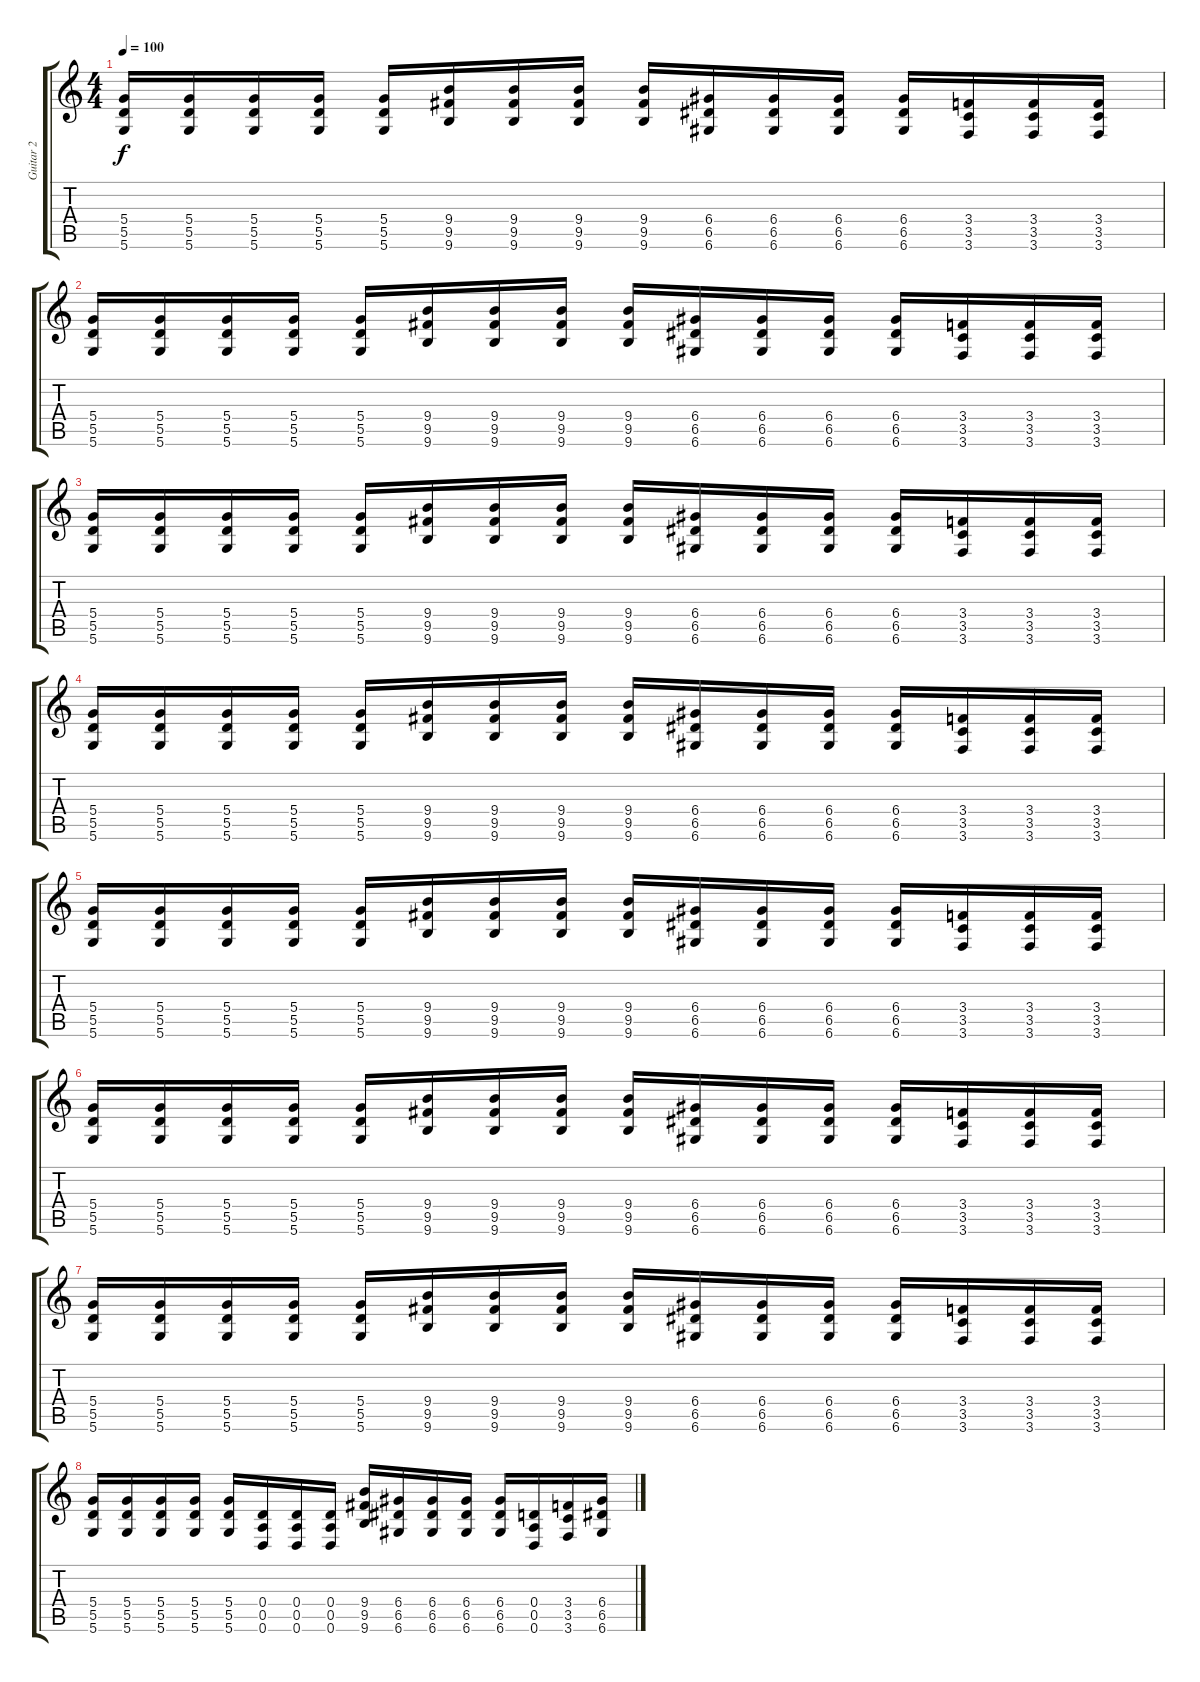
\track ("Guitar 2" "Guitar 2") {instrument distortionguitar}
\staff {score tabs}
\tuning (E4 B3 G3 D3 A2 D2) {hide}
\ts (4 4)
\tempo 100
\clef g2
\ks c
(5.4 5.5 5.6).16{dy f} (5.4 5.5 5.6).16 (5.4 5.5 5.6).16 (5.4 5.5 5.6).16 (5.4 5.5 5.6).16 (9.4 9.5 9.6).16 (9.4 9.5 9.6).16 (9.4 9.5 9.6).16 (9.4 9.5 9.6).16 (6.4 6.5 6.6).16 (6.4 6.5 6.6).16 (6.4 6.5 6.6).16 (6.4 6.5 6.6).16 (3.4 3.5 3.6).16 (3.4 3.5 3.6).16 (3.4 3.5 3.6).16 |
(5.4 5.5 5.6).16 (5.4 5.5 5.6).16 (5.4 5.5 5.6).16 (5.4 5.5 5.6).16 (5.4 5.5 5.6).16 (9.4 9.5 9.6).16 (9.4 9.5 9.6).16 (9.4 9.5 9.6).16 (9.4 9.5 9.6).16 (6.4 6.5 6.6).16 (6.4 6.5 6.6).16 (6.4 6.5 6.6).16 (6.4 6.5 6.6).16 (3.4 3.5 3.6).16 (3.4 3.5 3.6).16 (3.4 3.5 3.6).16 |
(5.4 5.5 5.6).16 (5.4 5.5 5.6).16 (5.4 5.5 5.6).16 (5.4 5.5 5.6).16 (5.4 5.5 5.6).16 (9.4 9.5 9.6).16 (9.4 9.5 9.6).16 (9.4 9.5 9.6).16 (9.4 9.5 9.6).16 (6.4 6.5 6.6).16 (6.4 6.5 6.6).16 (6.4 6.5 6.6).16 (6.4 6.5 6.6).16 (3.4 3.5 3.6).16 (3.4 3.5 3.6).16 (3.4 3.5 3.6).16 |
(5.4 5.5 5.6).16 (5.4 5.5 5.6).16 (5.4 5.5 5.6).16 (5.4 5.5 5.6).16 (5.4 5.5 5.6).16 (9.4 9.5 9.6).16 (9.4 9.5 9.6).16 (9.4 9.5 9.6).16 (9.4 9.5 9.6).16 (6.4 6.5 6.6).16 (6.4 6.5 6.6).16 (6.4 6.5 6.6).16 (6.4 6.5 6.6).16 (3.4 3.5 3.6).16 (3.4 3.5 3.6).16 (3.4 3.5 3.6).16 |
(5.4 5.5 5.6).16 (5.4 5.5 5.6).16 (5.4 5.5 5.6).16 (5.4 5.5 5.6).16 (5.4 5.5 5.6).16 (9.4 9.5 9.6).16 (9.4 9.5 9.6).16 (9.4 9.5 9.6).16 (9.4 9.5 9.6).16 (6.4 6.5 6.6).16 (6.4 6.5 6.6).16 (6.4 6.5 6.6).16 (6.4 6.5 6.6).16 (3.4 3.5 3.6).16 (3.4 3.5 3.6).16 (3.4 3.5 3.6).16 |
(5.4 5.5 5.6).16 (5.4 5.5 5.6).16 (5.4 5.5 5.6).16 (5.4 5.5 5.6).16 (5.4 5.5 5.6).16 (9.4 9.5 9.6).16 (9.4 9.5 9.6).16 (9.4 9.5 9.6).16 (9.4 9.5 9.6).16 (6.4 6.5 6.6).16 (6.4 6.5 6.6).16 (6.4 6.5 6.6).16 (6.4 6.5 6.6).16 (3.4 3.5 3.6).16 (3.4 3.5 3.6).16 (3.4 3.5 3.6).16 |
(5.4 5.5 5.6).16 (5.4 5.5 5.6).16 (5.4 5.5 5.6).16 (5.4 5.5 5.6).16 (5.4 5.5 5.6).16 (9.4 9.5 9.6).16 (9.4 9.5 9.6).16 (9.4 9.5 9.6).16 (9.4 9.5 9.6).16 (6.4 6.5 6.6).16 (6.4 6.5 6.6).16 (6.4 6.5 6.6).16 (6.4 6.5 6.6).16 (3.4 3.5 3.6).16 (3.4 3.5 3.6).16 (3.4 3.5 3.6).16 |
(5.4 5.5 5.6).16 (5.4 5.5 5.6).16 (5.4 5.5 5.6).16 (5.4 5.5 5.6).16 (5.4 5.5 5.6).16 (0.4 0.5 0.6).16 (0.4 0.5 0.6).16 (0.4 0.5 0.6).16 (9.4 9.5 9.6).16 (6.4 6.5 6.6).16 (6.4 6.5 6.6).16 (6.4 6.5 6.6).16 (6.4 6.5 6.6).16 (0.4 0.5 0.6).16 (3.4 3.5 3.6).16 (6.4 6.5 6.6).16
